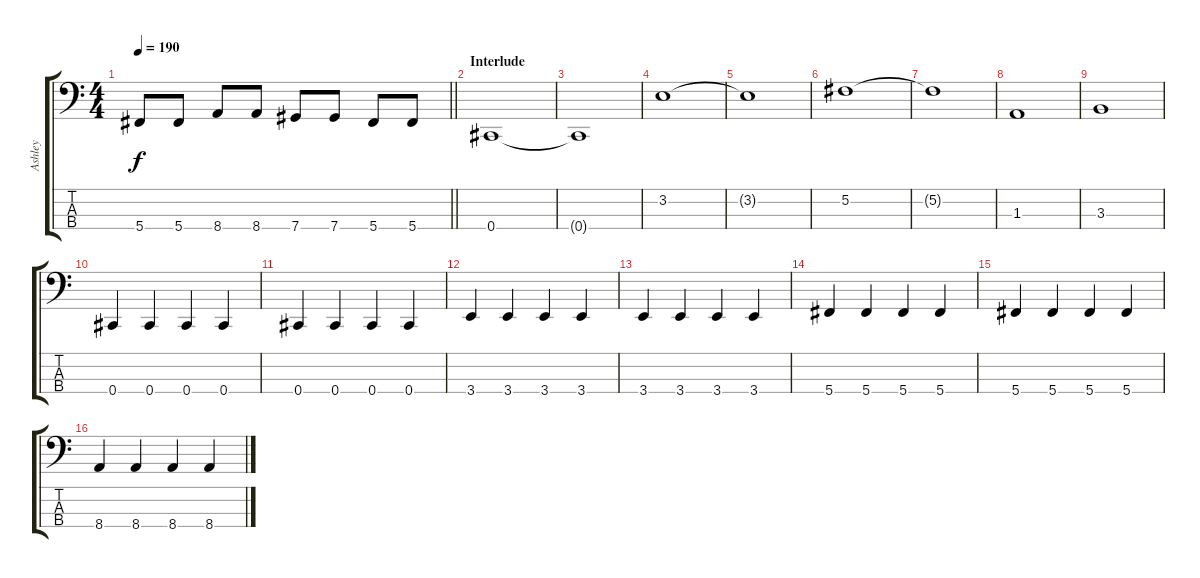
\track ("Ashley" "Ashley") {instrument electricbasspick}
\staff {score tabs}
\tuning (Gb2 Db2 Ab1 Db1) {hide}
\ts (4 4)
\tempo 190
\clef f4
\barLineRight lightlight
\ks c
5.4.8{dy f} 5.4.8 8.4.8 8.4.8 7.4.8 7.4.8 5.4.8 5.4.8 |
\section ("" "Interlude")
0.4.1 |
0.4{t}.1 |
3.2.1 |
3.2{t}.1 |
5.2.1 |
5.2{t}.1 |
1.3.1 |
3.3.1 |
0.4.4 0.4.4 0.4.4 0.4.4 |
0.4.4 0.4.4 0.4.4 0.4.4 |
3.4.4 3.4.4 3.4.4 3.4.4 |
3.4.4 3.4.4 3.4.4 3.4.4 |
5.4.4 5.4.4 5.4.4 5.4.4 |
5.4.4 5.4.4 5.4.4 5.4.4 |
8.4.4 8.4.4 8.4.4 8.4.4
